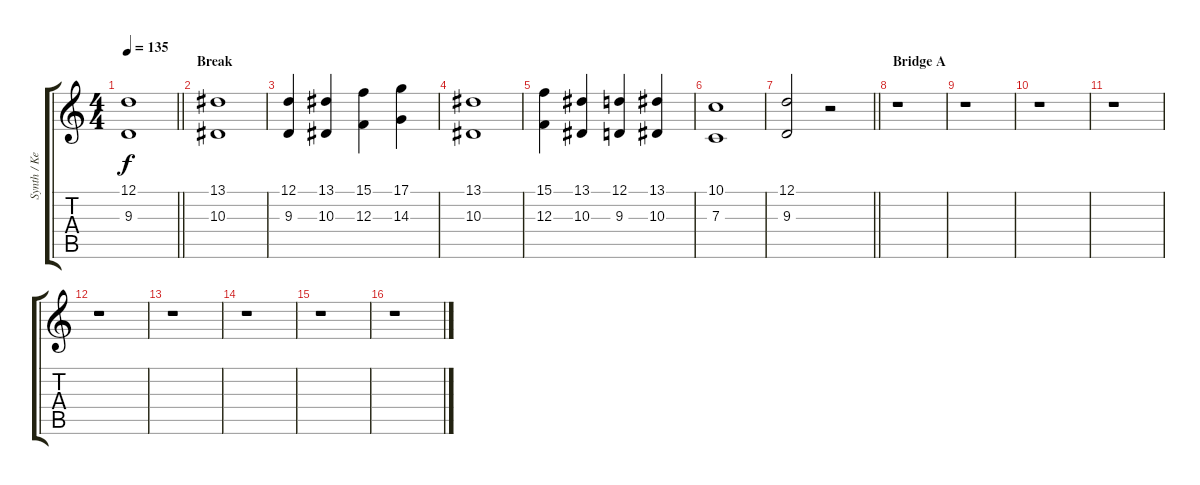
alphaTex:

\track ("Synth / Keyboard" "Synth / Ke") {instrument stringensemble1}
\staff {score tabs}
\tuning (D4 A3 F3 C3 G2 C2) {hide}
\ts (4 4)
\tempo 135
\clef g2
\barLineRight lightlight
\ks c
(12.1 9.3).1{dy f} |
\section ("" "Break")
(13.1 10.3).1 |
(12.1 9.3).4 (13.1 10.3).4 (15.1 12.3).4 (17.1 14.3).4 |
(13.1 10.3).1 |
(15.1 12.3).4 (13.1 10.3).4 (12.1 9.3).4 (13.1 10.3).4 |
(10.1 7.3).1 |
\barLineRight lightlight
(12.1 9.3).2 r.2 |
\section ("" "Bridge A")
r.1 |
r.1 |
r.1 |
r.1 |
r.1 |
r.1 |
r.1 |
r.1 |
r.1
